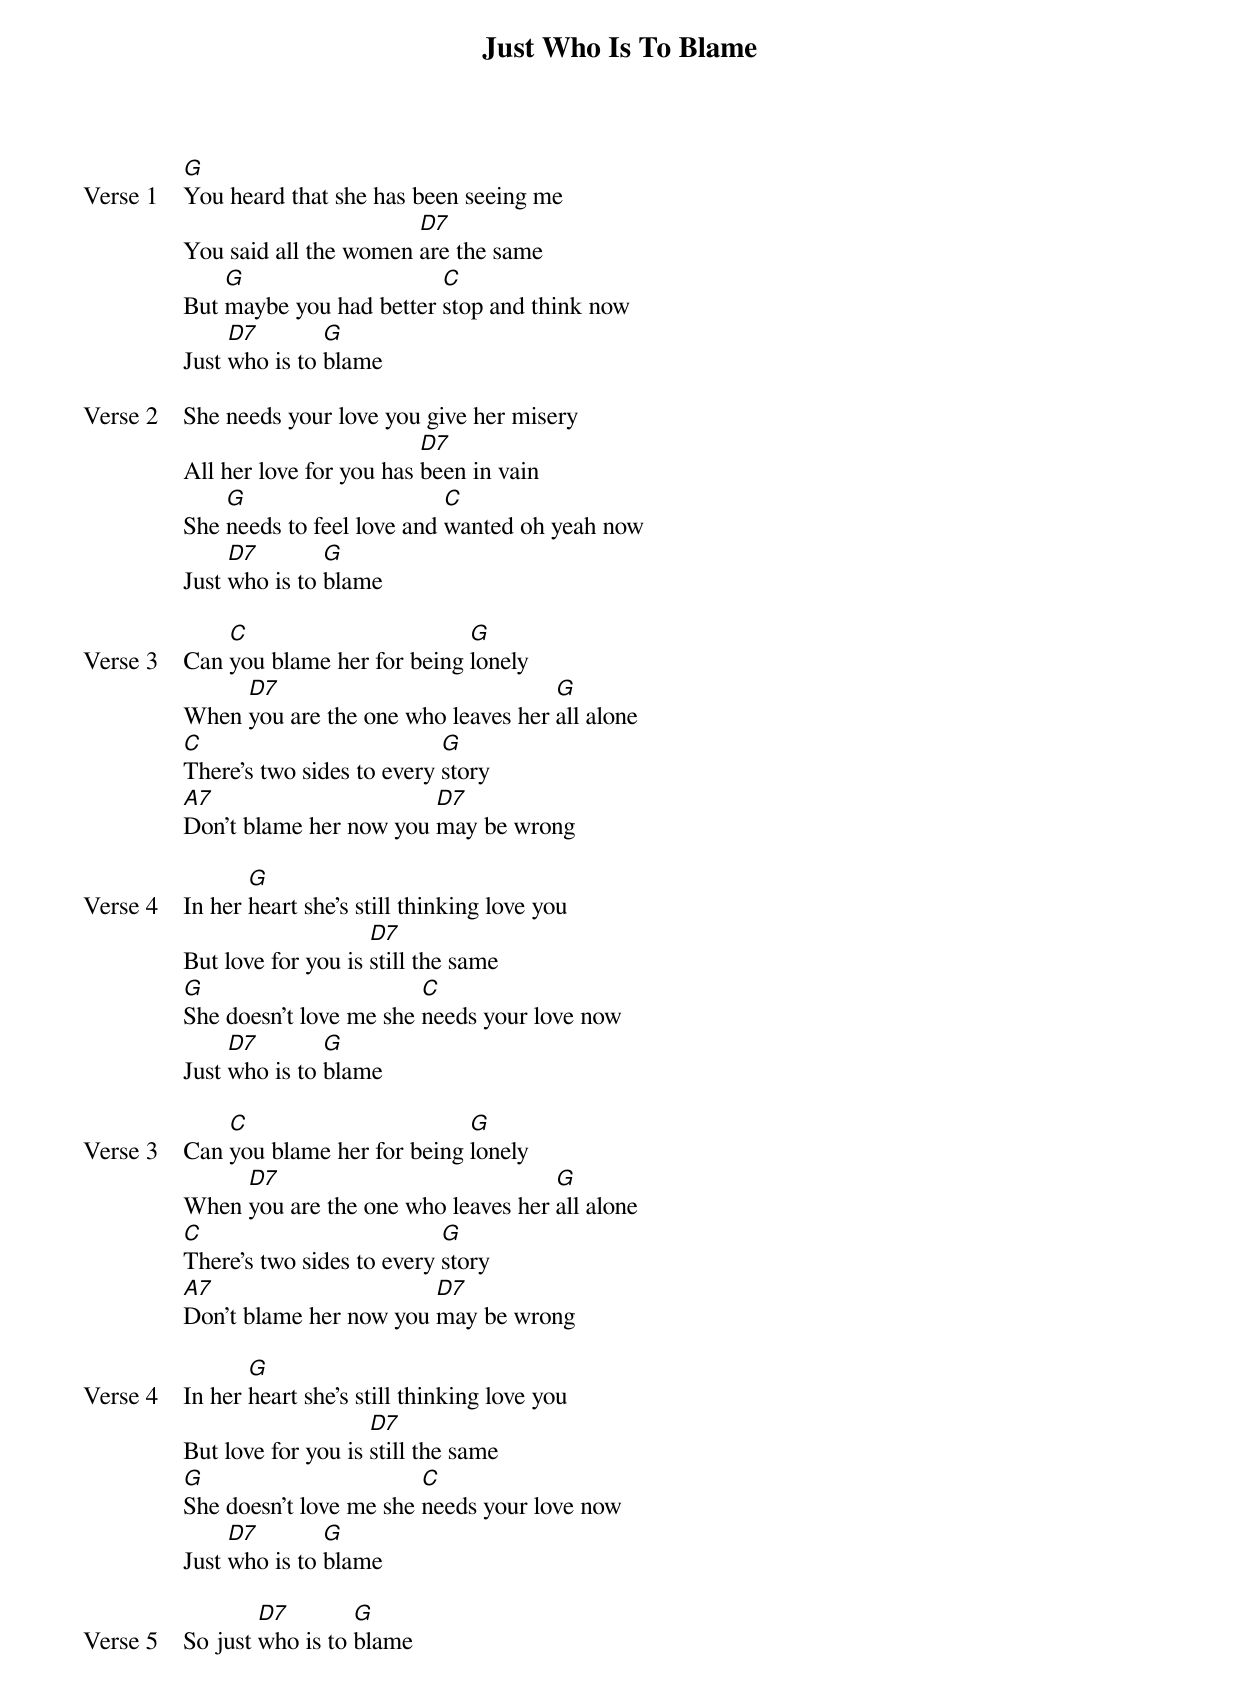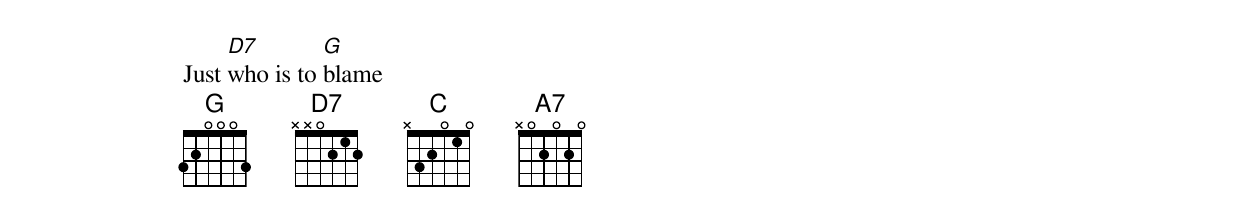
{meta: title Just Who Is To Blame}
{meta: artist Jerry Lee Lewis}

{start_of_verse: Verse 1}
[G]You heard that she has been seeing me
You said all the women [D7]are the same
But [G]maybe you had better [C]stop and think now
Just [D7]who is to [G]blame
{end_of_verse}

{start_of_verse: Verse 2}
She needs your love you give her misery
All her love for you has [D7]been in vain
She [G]needs to feel love and [C]wanted oh yeah now
Just [D7]who is to [G]blame
{end_of_verse}

{start_of_verse: Verse 3}
Can [C]you blame her for being [G]lonely
When [D7]you are the one who leaves her [G]all alone
[C]There’s two sides to every [G]story
[A7]Don’t blame her now you [D7]may be wrong
{end_of_verse}

{start_of_verse: Verse 4}
In her [G]heart she’s still thinking love you
But love for you is [D7]still the same
[G]She doesn’t love me she [C]needs your love now
Just [D7]who is to [G]blame
{end_of_verse}

{start_of_verse: Verse 3}
Can [C]you blame her for being [G]lonely
When [D7]you are the one who leaves her [G]all alone
[C]There’s two sides to every [G]story
[A7]Don’t blame her now you [D7]may be wrong
{end_of_verse}

{start_of_verse: Verse 4}
In her [G]heart she’s still thinking love you
But love for you is [D7]still the same
[G]She doesn’t love me she [C]needs your love now
Just [D7]who is to [G]blame
{end_of_verse}

{start_of_verse: Verse 5}
So just [D7]who is to [G]blame
Just [D7]who is to [G]blame
{end_of_verse}
